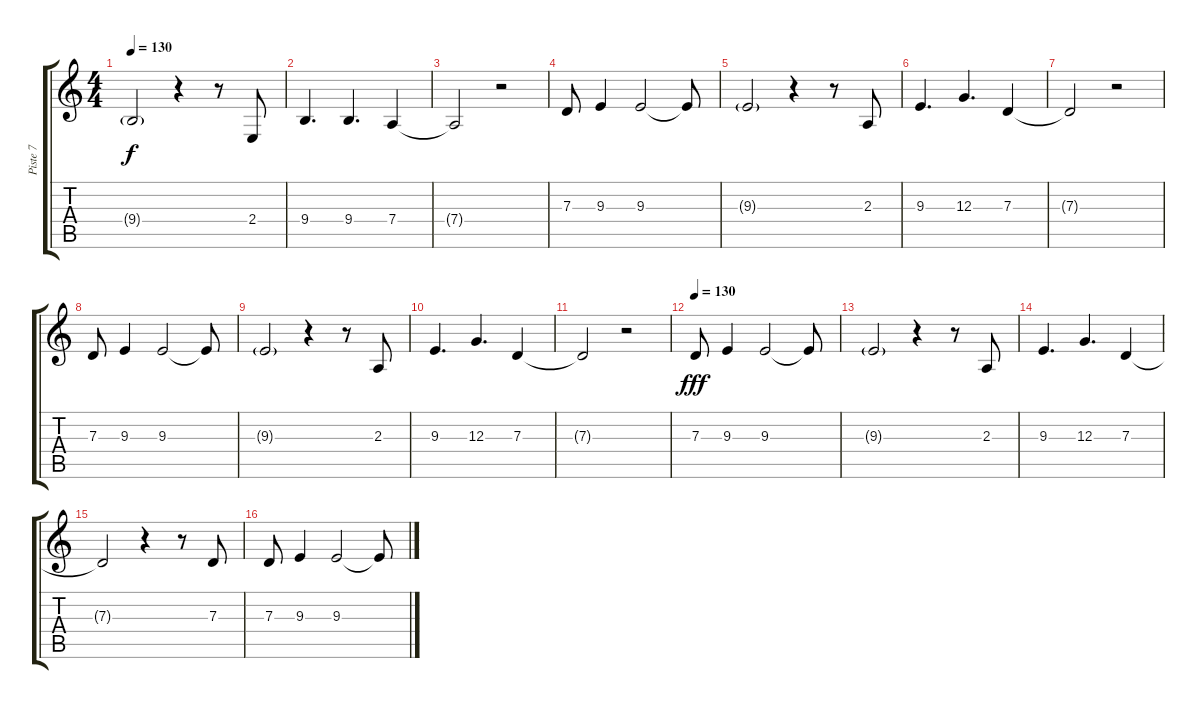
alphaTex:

\track ("Piste 7" "Piste 7") {instrument englishhorn}
\staff {score tabs}
\tuning (E4 B3 G3 D3 A2 E2) {hide}
\ts (4 4)
\tempo 130
\clef g2
\ks c
9.4{g}.2{dy f} r.4 r.8 2.4.8 |
9.4.4{d} 9.4.4{d} 7.4.4 |
7.4{t}.2 r.2 |
7.3.8 9.3.4 9.3.2 9.3{t}.8 |
9.3{g}.2 r.4 r.8 2.3.8 |
9.3.4{d} 12.3.4{d} 7.3.4 |
7.3{t}.2 r.2 |
7.3.8 9.3.4 9.3.2 9.3{t}.8 |
9.3{g}.2 r.4 r.8 2.3.8 |
9.3.4{d} 12.3.4{d} 7.3.4 |
7.3{t}.2 r.2 |
\tempo 130
7.3.8{dy fff} 9.3.4 9.3.2 9.3{t}.8 |
9.3{g}.2 r.4 r.8 2.3.8 |
9.3.4{d} 12.3.4{d} 7.3.4 |
7.3{t}.2 r.4 r.8 7.3.8 |
7.3.8 9.3.4 9.3.2 9.3{t}.8
